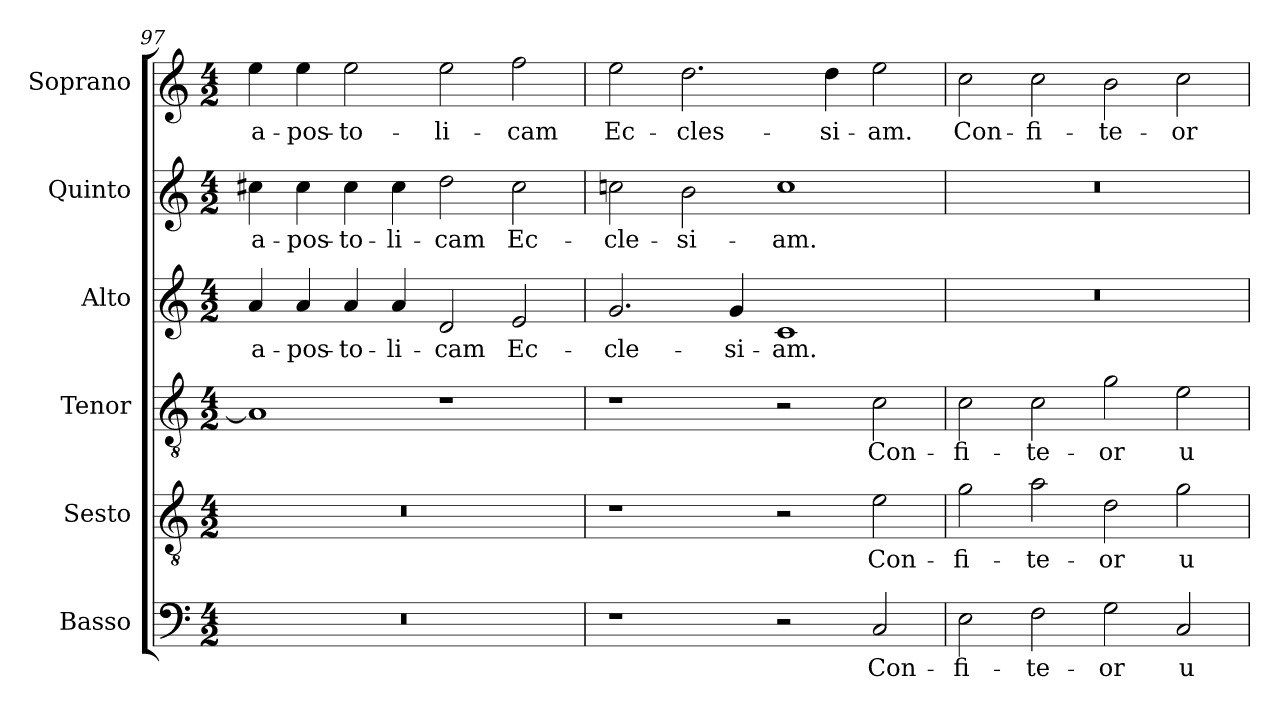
**kern	**text	**kern	**text	**kern	**text	**kern	**text	**kern	**text	**kern	**text
*part6	*part6	*part5	*part5	*part4	*part4	*part3	*part3	*part2	*part2	*part1	*part1
*staff6	*staff6	*staff5	*staff5	*staff4	*staff4	*staff3	*staff3	*staff2	*staff2	*staff1	*staff1
*I"Basso	*	*I"Sesto	*	*I"Tenor	*	*I"Alto	*	*I"Quinto	*	*I"Soprano	*
*	*	*	*	*I'T.	*	*I'A.	*	*	*	*I'Sop.	*
*clefF4	*	*clefGv2	*	*clefGv2	*	*clefG2	*	*clefG2	*	*clefG2	*
*	*	*ITrd7c12	*	*ITrd7c12	*	*	*	*	*	*	*
*k[]	*	*k[]	*	*k[]	*	*k[]	*	*k[]	*	*k[]	*
*C:	*	*C:	*	*C:	*	*C:	*	*C:	*	*C:	*
*M4/2	*	*M4/2	*	*M4/2	*	*M4/2	*	*M4/2	*	*M4/2	*
=97	=97	=97	=97	=97	=97	=97	=97	=97	=97	=97	=97
!LO:N:vis=1	!	!LO:N:vis=1	!	!	!	!	!	!	!	!	!
!	!	!	!	!	!	!	!LO:LY:b:color=#000000	!	!	!	!
!	!	!	!	!	!	!	!	!	!LO:LY:b:color=#000000	!	!
!	!	!	!	!	!	!	!	!	!	!	!LO:LY:b:color=#000000
0r	.	0r	.	1AAi]	.	4ai/	a-	4cc#Xi\	a-	4eei\	a-
!	!	!	!	!	!	!	!LO:LY:b:color=#000000	!	!	!	!
!	!	!	!	!	!	!	!	!	!LO:LY:b:color=#000000	!	!
!	!	!	!	!	!	!	!	!	!	!	!LO:LY:b:color=#000000
.	.	.	.	.	.	4ai/	-pos-	4cc#i\	-pos-	4eei\	-pos-
!	!	!	!	!	!	!	!LO:LY:b:color=#000000	!	!	!	!
!	!	!	!	!	!	!	!	!	!LO:LY:b:color=#000000	!	!
!	!	!	!	!	!	!	!	!	!	!	!LO:LY:b:color=#000000
.	.	.	.	.	.	4ai/	-to-	4cc#i\	-to-	2eei\	-to-
!	!	!	!	!	!	!	!LO:LY:b:color=#000000	!	!	!	!
!	!	!	!	!	!	!	!	!	!LO:LY:b:color=#000000	!	!
.	.	.	.	.	.	4ai/	-li-	4cc#i\	-li-	.	.
!	!	!	!	!	!	!	!LO:LY:b:color=#000000	!	!	!	!
!	!	!	!	!	!	!	!	!	!LO:LY:b:color=#000000	!	!
!	!	!	!	!	!	!	!	!	!	!	!LO:LY:b:color=#000000
.	.	.	.	1r	.	2di/	-cam	2ddi\	-cam	2eei\	-li-
!	!	!	!	!	!	!	!LO:LY:b:color=#000000	!	!	!	!
!	!	!	!	!	!	!	!	!	!LO:LY:b:color=#000000	!	!
!	!	!	!	!	!	!	!	!	!	!	!LO:LY:b:color=#000000
.	.	.	.	.	.	2ei/	Ec-	2cc#i\	Ec-	2ffi\	-cam
!!LO:PB:g=z
=98	=98	=98	=98	=98	=98	=98	=98	=98	=98	=98	=98
!	!	!	!	!	!	!	!LO:LY:b:color=#000000	!	!	!	!
!	!	!	!	!	!	!	!	!	!LO:LY:b:color=#000000	!	!
!	!	!	!	!	!	!	!	!	!	!	!LO:LY:b:color=#000000
1r	.	1r	.	1r	.	2.gi/	-cle-	2ccni\	-cle-	2eei\	Ec-
!	!	!	!	!	!	!	!	!	!LO:LY:b:color=#000000	!	!
!	!	!	!	!	!	!	!	!	!	!	!LO:LY:b:color=#000000
.	.	.	.	.	.	.	.	2bi\	-si-	2.ddi\	-cles-
!	!	!	!	!	!	!	!LO:LY:b:color=#000000	!	!	!	!
.	.	.	.	.	.	4gi/	-si-	.	.	.	.
!	!	!	!	!	!	!	!LO:LY:b:color=#000000	!	!	!	!
!	!	!	!	!	!	!	!	!	!LO:LY:b:color=#000000	!	!
2r	.	2r	.	2r	.	1ci	-am.	1cci	-am.	.	.
!	!	!	!	!	!	!	!	!	!	!	!LO:LY:b:color=#000000
.	.	.	.	.	.	.	.	.	.	4ddi\	-si-
!	!LO:LY:b:color=#000000	!	!	!	!	!	!	!	!	!	!
!	!	!	!LO:LY:b:color=#000000	!	!	!	!	!	!	!	!
!	!	!	!	!	!LO:LY:b:color=#000000	!	!	!	!	!	!
!	!	!	!	!	!	!	!	!	!	!	!LO:LY:b:color=#000000
2Ci/	Con-	2Ei\	Con-	2Ci\	Con-	.	.	.	.	2eei\	-am.
=99	=99	=99	=99	=99	=99	=99	=99	=99	=99	=99	=99
!	!LO:LY:b:color=#000000	!	!	!	!	!	!	!	!	!	!
!	!	!	!LO:LY:b:color=#000000	!	!	!	!	!	!	!	!
!	!	!	!	!	!LO:LY:b:color=#000000	!LO:N:vis=1	!	!LO:N:vis=1	!	!	!
!	!	!	!	!	!	!	!	!	!	!	!LO:LY:b:color=#000000
2Ei\	-fi-	2Gi\	-fi-	2Ci\	-fi-	0r	.	0r	.	2cci\	Con-
!	!LO:LY:b:color=#000000	!	!	!	!	!	!	!	!	!	!
!	!	!	!LO:LY:b:color=#000000	!	!	!	!	!	!	!	!
!	!	!	!	!	!LO:LY:b:color=#000000	!	!	!	!	!	!
!	!	!	!	!	!	!	!	!	!	!	!LO:LY:b:color=#000000
2Fi\	-te-	2Ai\	-te-	2Ci\	-te-	.	.	.	.	2cci\	-fi-
!	!LO:LY:b:color=#000000	!	!	!	!	!	!	!	!	!	!
!	!	!	!LO:LY:b:color=#000000	!	!	!	!	!	!	!	!
!	!	!	!	!	!LO:LY:b:color=#000000	!	!	!	!	!	!
!	!	!	!	!	!	!	!	!	!	!	!LO:LY:b:color=#000000
2Gi\	-or	2Di\	-or	2Gi\	-or	.	.	.	.	2bi\	-te-
!	!LO:LY:b:color=#000000	!	!	!	!	!	!	!	!	!	!
!	!	!	!LO:LY:b:color=#000000	!	!	!	!	!	!	!	!
!	!	!	!	!	!LO:LY:b:color=#000000	!	!	!	!	!	!
!	!	!	!	!	!	!	!	!	!	!	!LO:LY:b:color=#000000
2Ci/	u-	2Gi\	u-	2Ei\	u-	.	.	.	.	2cci\	-or
=	=	=	=	=	=	=	=	=	=	=	=
*-	*-	*-	*-	*-	*-	*-	*-	*-	*-	*-	*-
